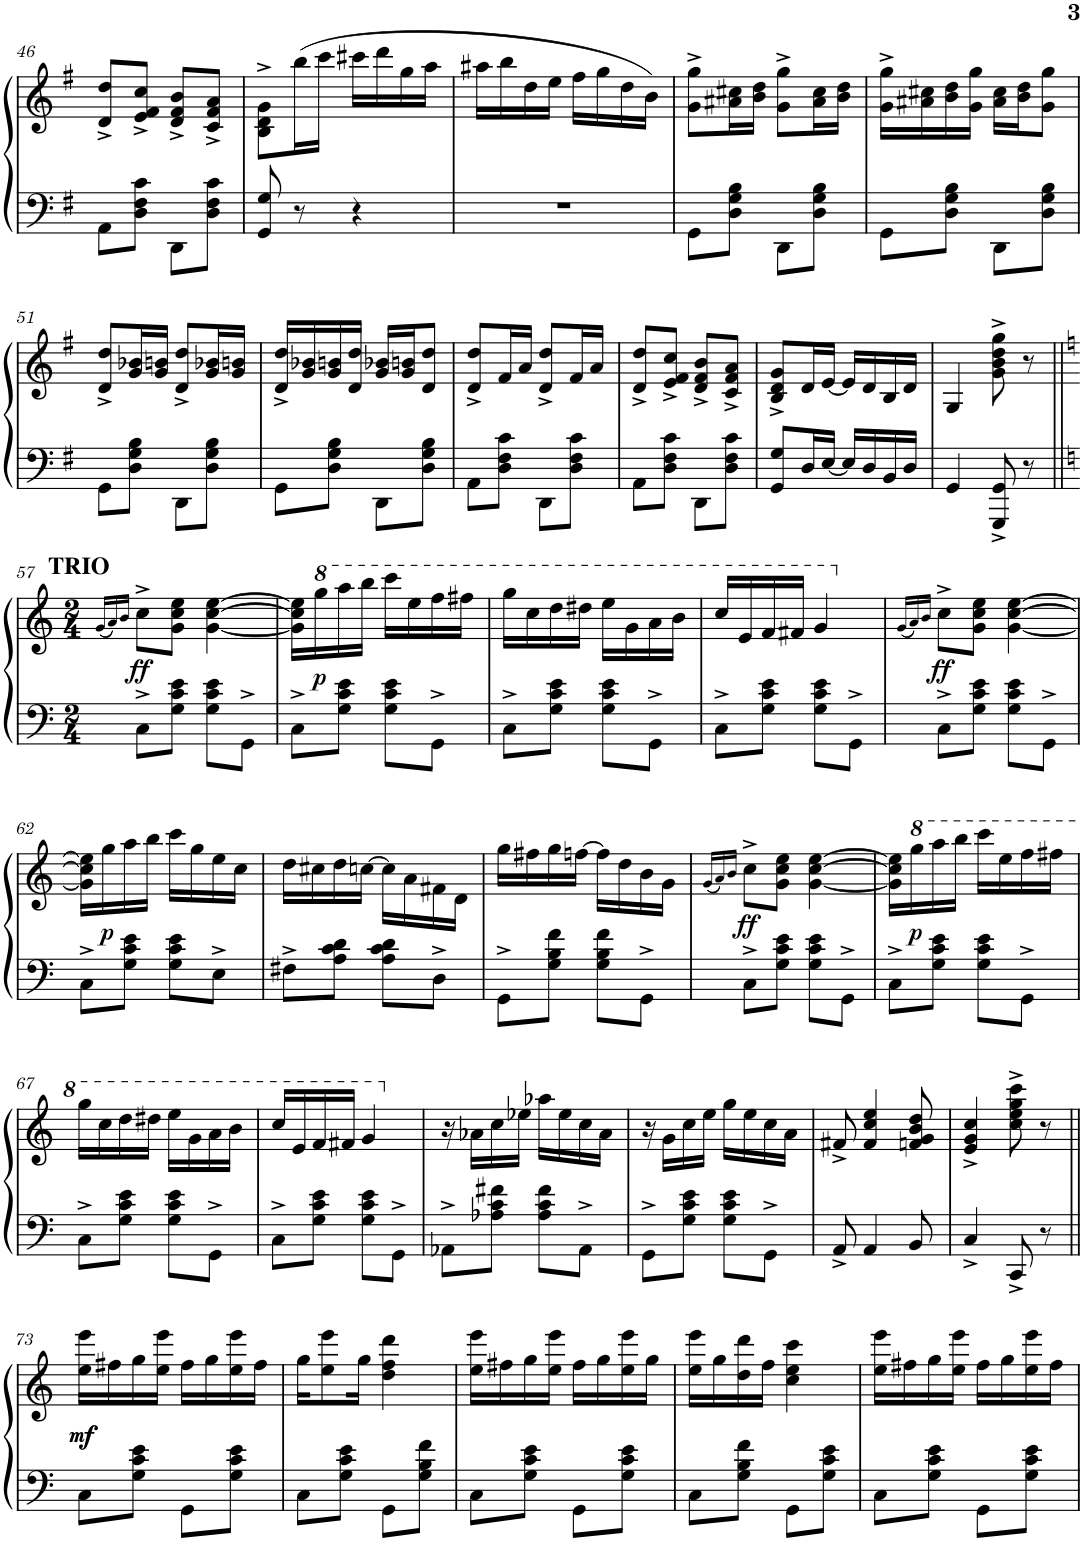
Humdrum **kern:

**kern	**kern	**dynam
*part1	*part1	*part1
*staff2	*staff1	*staff1/2
*I"Piano	*	*
*I'Pno.	*	*
!!LO:PB:g=z
*clefF4	*clefG2	*
*k[f#]	*k[f#]	*
*M2/4	*M2/4	*
=46	=46	=46
8AA\L	8d/^ 8dd/^L	.
8D\ 8F#\ 8c\J	8e/^ 8f#/^ 8cc/^J	.
8DD\L	8d/^ 8f#/^ 8b/^L	.
8D\ 8F#\ 8c\J	8c/^ 8f#/^ 8a/^J	.
=47	=47	=47
8GG/ 8G/	8B\^ 8d\^ 8g\^L	.
8r	(16bb\L	.
.	16ccc\JJ	.
4r	16ccc#X\LL	.
.	16ddd\	.
.	16gg\	.
.	16aa\JJ	.
=48	=48	=48
2r	16aa#X\LL	.
.	16bb\	.
.	16dd\	.
.	16ee\JJ	.
.	16ff#\LL	.
.	16gg\	.
.	16dd\	.
.	16b\JJ)	.
=49	=49	=49
8GG\L	8g\^ 8gg\^L	.
8D\ 8G\ 8B\J	16a#X\ 16cc#X\L	.
.	16b\ 16dd\JJ	.
8DD\L	8g\^ 8gg\^L	.
8D\ 8G\ 8B\J	16a#\ 16cc#\L	.
.	16b\ 16dd\JJ	.
=50	=50	=50
8GG\L	16g\^ 16gg\^LL	.
.	16a#X\ 16cc#X\	.
8D\ 8G\ 8B\J	16b\ 16dd\	.
.	16g\ 16gg\JJ	.
8DD\L	16a#\ 16cc#\LL	.
.	16b\ 16dd\J	.
8D\ 8G\ 8B\J	8g\ 8gg\J	.
!!LO:LB:g=z
=51	=51	=51
8GG\L	8d/^ 8dd/^L	.
8D\ 8G\ 8B\J	16g/ 16b-X/L	.
.	16g/ 16bn/JJ	.
8DD\L	8d/^ 8dd/^L	.
8D\ 8G\ 8B\J	16g/ 16b-X/L	.
.	16g/ 16bn/JJ	.
=52	=52	=52
8GG\L	16d/^ 16dd/^LL	.
.	16g/ 16b-X/	.
8D\ 8G\ 8B\J	16g/ 16bn/	.
.	16d/ 16dd/JJ	.
8DD\L	16g/ 16b-X/LL	.
.	16g/ 16bn/J	.
8D\ 8G\ 8B\J	8d/ 8dd/J	.
=53	=53	=53
8AA\L	8d/^ 8dd/^L	.
8D\ 8F#\ 8c\J	16f#/L	.
.	16a/JJ	.
8DD\L	8d/^ 8dd/^L	.
8D\ 8F#\ 8c\J	16f#/L	.
.	16a/JJ	.
=54	=54	=54
8AA\L	8d/^ 8dd/^L	.
8D\ 8F#\ 8c\J	8e/^ 8f#/^ 8cc/^J	.
8DD\L	8d/^ 8f#/^ 8b/^L	.
8D\ 8F#\ 8c\J	8c/^ 8f#/^ 8a/^J	.
=55	=55	=55
8GG/ 8G/L	8B/^ 8d/^ 8g/^L	.
16D/L	16d/L	.
[16E/JJ	[16e/JJ	.
16E/LL]	16e/LL]	.
16D/	16d/	.
16BB/	16B/	.
16D/JJ	16d/JJ	.
=56	=56	=56
4GG/	4G/	.
8GGG/^ 8GG/^	8g\^ 8b\^ 8dd\^ 8gg\^	.
8r	8r	.
!!LO:LB:g=z
=57||	=57||	=57||
*k[]	*k[]	*
*M2/4	*M2/4	*
.	(16qg/LL	.
.	16qa/)	.
.	16qb/JJ	.
!	!LO:TX:a:B:t=TRIO	!
!	!	!LO:DY:b
8C^\L	8cc^\L	ff
8G\ 8c\ 8e\J	8g\ 8cc\ 8ee\J	.
8G\ 8c\ 8e\L	[4g\ [4cc\ [4ee\	.
8GG^\J	.	.
=58	=58	=58
8C^\L	16g\] 16cc\] 16ee\]LL	.
*	*8va	*
!	!	!LO:DY:b
.	16ggg\	p
8G\ 8c\ 8e\J	16aaa\	.
.	16bbb\JJ	.
8G\ 8c\ 8e\L	16cccc\LL	.
.	16eee\	.
8GG^\J	16fff\	.
.	16fff#X\JJ	.
=59	=59	=59
8C^\L	16ggg\LL	.
.	16ccc\	.
8G\ 8c\ 8e\J	16ddd\	.
.	16ddd#X\JJ	.
8G\ 8c\ 8e\L	16eee\LL	.
.	16gg\	.
8GG^\J	16aa\	.
.	16bb\JJ	.
=60	=60	=60
8C^\L	16ccc/LL	.
.	16ee/	.
8G\ 8c\ 8e\J	16ff/	.
.	16ff#X/JJ	.
8G\ 8c\ 8e\L	4gg/	.
8GG^\J	.	.
=61	=61	=61
*	*X8va	*
.	(16qg/LL	.
.	16qa/)	.
.	16qb/JJ	.
!	!	!LO:DY:b
8C^\L	8cc^\L	ff
8G\ 8c\ 8e\J	8g\ 8cc\ 8ee\J	.
8G\ 8c\ 8e\L	[4g\ [4cc\ [4ee\	.
8GG^\J	.	.
!!LO:LB:g=z
=62	=62	=62
8C^\L	16g\] 16cc\] 16ee\]LL	.
!	!	!LO:DY:b
.	16gg\	p
8G\ 8c\ 8e\J	16aa\	.
.	16bb\JJ	.
8G\ 8c\ 8e\L	16ccc\LL	.
.	16gg\	.
8E^\J	16ee\	.
.	16cc\JJ	.
=63	=63	=63
8F#X^\L	16dd\LL	.
.	16cc#X\	.
8A\ 8c\ 8d\J	16dd\	.
.	[16ccn\JJ	.
8A\ 8c\ 8d\L	16cc\LL]	.
.	16a\	.
8D^\J	16f#X\	.
.	16d\JJ	.
=64	=64	=64
8GG^\L	16gg\LL	.
.	16ff#X\	.
8G\ 8B\ 8f\J	16gg\	.
.	[16ffn\JJ	.
8G\ 8B\ 8f\L	16ff\LL]	.
.	16dd\	.
8GG^\J	16b\	.
.	16g\JJ	.
=65	=65	=65
.	(16qg/LL	.
.	16qa/)	.
.	16qb/JJ	.
!	!	!LO:DY:b
8C^\L	8cc^\L	ff
8G\ 8c\ 8e\J	8g\ 8cc\ 8ee\J	.
8G\ 8c\ 8e\L	[4g\ [4cc\ [4ee\	.
8GG^\J	.	.
=66	=66	=66
8C^\L	16g\] 16cc\] 16ee\]LL	.
*	*8va	*
!	!	!LO:DY:b
.	16ggg\	p
8G\ 8c\ 8e\J	16aaa\	.
.	16bbb\JJ	.
8G\ 8c\ 8e\L	16cccc\LL	.
.	16eee\	.
8GG^\J	16fff\	.
.	16fff#X\JJ	.
!!LO:LB:g=z
=67	=67	=67
*k[]	*k[]	*
8C^\L	16ggg\LL	.
.	16ccc\	.
8G\ 8c\ 8e\J	16ddd\	.
.	16ddd#X\JJ	.
8G\ 8c\ 8e\L	16eee\LL	.
.	16gg\	.
8GG^\J	16aa\	.
.	16bb\JJ	.
=68	=68	=68
8C^\L	16ccc/LL	.
.	16ee/	.
8G\ 8c\ 8e\J	16ff/	.
.	16ff#X/JJ	.
8G\ 8c\ 8e\L	4gg/	.
8GG^\J	.	.
=69	=69	=69
*	*X8va	*
8AA-X^\L	16r	.
.	16a-X\LL	.
8A-X\ 8c\ 8f#X\J	16cc\	.
.	16ee-X\JJ	.
8A-\ 8c\ 8f#\L	16aa-X\LL	.
.	16ee-\	.
8AA-^\J	16cc\	.
.	16a-\JJ	.
=70	=70	=70
8GG^\L	16r	.
.	16g\LL	.
8G\ 8c\ 8e\J	16cc\	.
.	16ee\JJ	.
8G\ 8c\ 8e\L	16gg\LL	.
.	16ee\	.
8GG^\J	16cc\	.
.	16a\JJ	.
=71	=71	=71
8AA^/	8f#X^/	.
4AA/	4f#/ 4cc/ 4ee/	.
8BB/	8fn/ 8g/ 8b/ 8dd/	.
=72	=72	=72
4C^/	4e/^ 4g/^ 4cc/^	.
8CC^/	8cc\^ 8ee\^ 8gg\^ 8ccc\^	.
8r	8r	.
!!LO:LB:g=z
=73||	=73||	=73||
!	!	!LO:DY:b
!	!	!LO:DY:n=1:b
8C\L	16ee\ 16eee\LL	mf mf
.	16ff#X\	.
8G\ 8c\ 8e\J	16gg\	.
.	16ee\ 16eee\JJ	.
8GG\L	16ff#\LL	.
.	16gg\	.
8G\ 8c\ 8e\J	16ee\ 16eee\	.
.	16ff#\JJ	.
=74	=74	=74
8C\L	16gg\KL	.
.	8ee\ 8eee\	.
8G\ 8c\ 8e\J	.	.
.	16gg\Jk	.
8GG\L	4dd\ 4ff\ 4ddd\	.
8G\ 8B\ 8f\J	.	.
=75	=75	=75
8C\L	16ee\ 16eee\LL	.
.	16ff#X\	.
8G\ 8c\ 8e\J	16gg\	.
.	16ee\ 16eee\JJ	.
8GG\L	16ff#\LL	.
.	16gg\	.
8G\ 8c\ 8e\J	16ee\ 16eee\	.
.	16gg\JJ	.
=76	=76	=76
8C\L	16ee\ 16eee\LL	.
.	16gg\	.
8G\ 8B\ 8f\J	16dd\ 16ddd\	.
.	16ff\JJ	.
8GG\L	4cc\ 4ee\ 4ccc\	.
8G\ 8c\ 8e\J	.	.
=77	=77	=77
8C\L	16ee\ 16eee\LL	.
.	16ff#X\	.
8G\ 8c\ 8e\J	16gg\	.
.	16ee\ 16eee\JJ	.
8GG\L	16ff#\LL	.
.	16gg\	.
8G\ 8c\ 8e\J	16ee\ 16eee\	.
.	16ff#\JJ	.
=	=	=
*-	*-	*-
